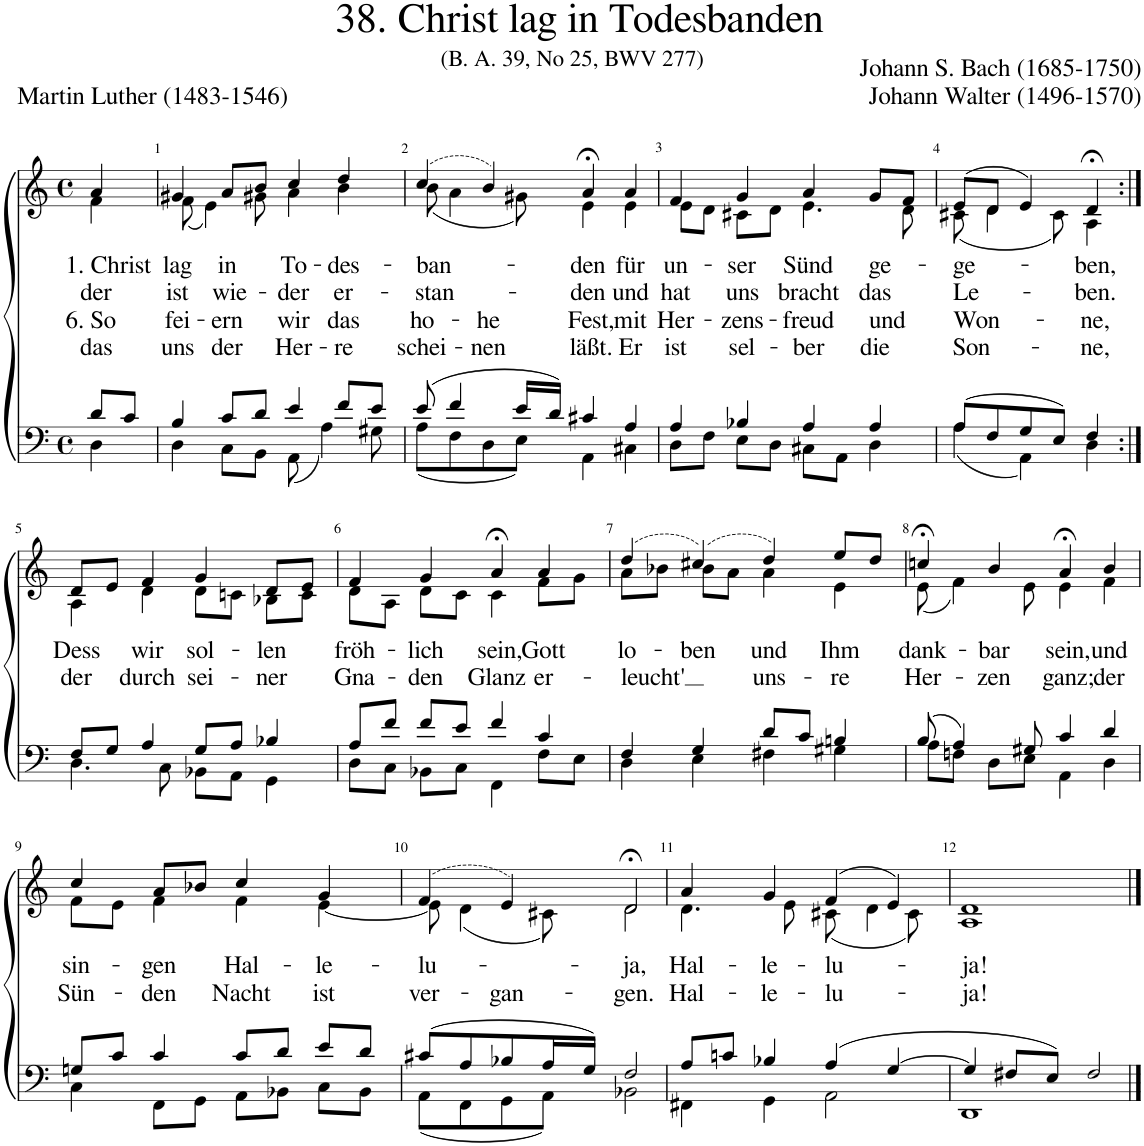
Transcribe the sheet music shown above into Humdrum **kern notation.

**kern	**kern	**text	**text	**text	**text
*part2	*part1	*part1	*part1	*part1	*part1
*staff2	*staff1	*staff1	*staff1	*staff1	*staff1
*I"Tenor/Bass	*I"Soprano/Alto	*	*	*	*
*clefF4	*clefG2	*	*	*	*
*k[]	*k[]	*	*	*	*
*M4/4	*M4/4	*	*	*	*
*met(c)	*met(c)	*	*	*	*
=	=	=	=	=	=
*^	*	*	*	*	*
!	!	!	!LO:LY:b	!LO:LY:b	!LO:LY:b	!LO:LY:b
*	*	*^	*	*	*	*
8d/L	4D\	4a;</	4f\	1. Christ	der	6. So	das
8c/J	.	.	.	.	.	.	.
=1	=1	=1	=1	=1	=1	=1	=1
!	!	!	!	!LO:LY:b	!LO:LY:b	!LO:LY:b	!LO:LY:b
4B/	4D\	4g#X;</	(8f\	lag	ist	fei-	uns
.	.	.	4e\)	.	.	.	.
!	!	!	!	!LO:LY:b	!LO:LY:b	!LO:LY:b	!LO:LY:b
8c/L	8C\L	8a;</L	.	in	wie-	-ern	der
8d/J	8BB\J	8b;</J	8g#X\	.	.	.	.
!	!	!	!	!LO:LY:b	!LO:LY:b	!LO:LY:b	!LO:LY:b
4e/	(8AA\	4cc/	4a\	To-	-der	wir	Her-
.	4A\)	.	.	.	.	.	.
!	!	!	!	!LO:LY:b	!LO:LY:b	!LO:LY:b	!LO:LY:b
8f/L	.	4dd/	4b\	-des-	er-	das	-re
8e/J	8G#X\	.	.	.	.	.	.
=2	=2	=2	=2	=2	=2	=2	=2
!	!	!	!	!LO:LY:b	!LO:LY:b	!LO:LY:b	!LO:LY:b
(8e/	(8A\L	(4cc/	(8b\	-ban-	-stan-	ho-	schei-
4f/	8F\	.	4a\	.	.	.	.
!	!	!	!	!	!	!LO:LY:b	!LO:LY:b
.	8D\	4b/)	.	.	.	-he	-nen
16e/LL	8E\J)	.	8g#X\)	.	.	.	.
16d;</JJ)	.	.	.	.	.	.	.
!	!	!	!	!LO:LY:b	!LO:LY:b	!LO:LY:b	!LO:LY:b
4c#X/	4AA\	4a;<,/	4e\	-den	-den	Fest,	läßt.
!	!	!	!	!LO:LY:b	!LO:LY:b	!LO:LY:b	!LO:LY:b
4A/	4C#X\	4a/	4e\	für	und	mit	Er
=3	=3	=3	=3	=3	=3	=3	=3
!	!	!	!	!LO:LY:b	!LO:LY:b	!LO:LY:b	!LO:LY:b
4A/	8D\L	4f/	8e\L	un-	hat	Her-	ist
.	8F\J	.	8d\J	.	.	.	.
!	!	!	!	!LO:LY:b	!LO:LY:b	!LO:LY:b	!LO:LY:b
4B-X/	8E\L	4g/	8c#X\L	-ser	uns	-zens-	sel-
.	8D\J	.	8d\J	.	.	.	.
!	!	!	!	!LO:LY:b	!LO:LY:b	!LO:LY:b	!LO:LY:b
4A/	8C#X\L	4a/	4.e\	Sünd	bracht	-freud	-ber
.	8AA\J	.	.	.	.	.	.
!	!	!	!	!LO:LY:b	!LO:LY:b	!LO:LY:b	!LO:LY:b
4A/	4D\	8g/L	.	ge-	das	und	die
.	.	8f/J	8d\	.	.	.	.
=4	=4	=4	=4	=4	=4	=4	=4
!	!	!	!	!LO:LY:b	!LO:LY:b	!LO:LY:b	!LO:LY:b
(8A/L	(4A\	(8e/L	(8c#X\	-ge-	Le-	Won-	Son-
8F/	.	8d/J	4d\	.	.	.	.
8G/	4AA\)	4e/)	.	.	.	.	.
8E/J)	.	.	8c#\)	.	.	.	.
!	!	!	!	!LO:LY:b	!LO:LY:b	!LO:LY:b	!LO:LY:b
4F/	4D\	4d;<,/	4A\	-ben,	-ben.	-ne,	-ne,
!!LO:LB:g=z	!!
=5:|!	=5:|!	=5:|!	=5:|!	=5:|!	=5:|!	=5:|!	=5:|!
!	!	!	!	!LO:LY:b	!LO:LY:b	!	!
8F/L	4.D\	8d;</L	4A\	Dess	der	.	.
8G/J	.	8e/J	.	.	.	.	.
!	!	!	!	!LO:LY:b	!LO:LY:b	!	!
4A/	.	4f;</	4d\	wir	durch	.	.
.	8C\	.	.	.	.	.	.
!	!	!	!	!LO:LY:b	!LO:LY:b	!	!
8G/L	8BB-X\L	4g;</	8d\L	sol-	sei-	.	.
8A/J	8AA\J	.	8cn\J	.	.	.	.
!	!	!	!	!LO:LY:b	!LO:LY:b	!	!
4B-X/	4GG\	8d/L	8B-X\L	-len	-ner	.	.
.	.	8e/J	8c\J	.	.	.	.
=6	=6	=6	=6	=6	=6	=6	=6
!	!	!	!	!LO:LY:b	!LO:LY:b	!	!
8A/L	8D\L	4f;</	8d\L	fröh-	Gna-	.	.
8f/J	8C\J	.	8A\J	.	.	.	.
!	!	!	!	!LO:LY:b	!LO:LY:b	!	!
8f/L	8BB-X\L	4g/	8d\L	-lich	-den	.	.
8e/J	8C\J	.	8c\J	.	.	.	.
!	!	!	!	!LO:LY:b	!LO:LY:b	!	!
4f/	4FF\	4a;<,/	4c\	sein,	Glanz	.	.
!	!	!	!	!LO:LY:b	!LO:LY:b	!	!
4c/	8F\L	4a/	8f\L	Gott	er-	.	.
.	8E\J	.	8g\J	.	.	.	.
=7	=7	=7	=7	=7	=7	=7	=7
!	!	!	!	!LO:LY:b	!LO:LY:b	!	!
4F/	4D\	(4dd/	8a\L	lo-	-leucht'	.	.
.	.	.	8b-X\J	.	.	.	.
!	!	!	!	!LO:LY:b	!	!	!
4G/	4E\	(4cc#X/)	8b-\L	-ben	.	.	.
.	.	.	8a\J	.	.	.	.
!	!	!	!	!LO:LY:b	!LO:LY:b	!	!
8d/L	4F#X\	4dd/)	4a\	und	uns-	.	.
8c/J	.	.	.	.	.	.	.
!	!	!	!	!LO:LY:b	!LO:LY:b	!	!
4Bn/	4G#X\	8ee/L	4e\	Ihm	-re	.	.
.	.	8dd/J	.	.	.	.	.
=8	=8	=8	=8	=8	=8	=8	=8
!	!	!	!	!LO:LY:b	!LO:LY:b	!	!
(8B/	8A\L	4ccn;</	(8e\	dank-	Her-	.	.
4A/)	8Fn\J	.	4f\)	.	.	.	.
!	!	!	!	!LO:LY:b	!LO:LY:b	!	!
.	8D\L	4b/	.	-bar	-zen	.	.
8G#X/	8E\J	.	8e\	.	.	.	.
!	!	!	!	!LO:LY:b	!LO:LY:b	!	!
4c/	4AA\	4a;<,/	4e\	sein,	ganz;	.	.
!	!	!	!	!LO:LY:b	!LO:LY:b	!	!
4d/	4D\	4b/	4f\	und	der	.	.
!!LO:LB:g=z	!!
=9	=9	=9	=9	=9	=9	=9	=9
!	!	!	!	!LO:LY:b	!LO:LY:b	!	!
8Gn/L	4C\	4cc;</	8f\L	sin-	Sün-	.	.
8c/J	.	.	8e\J	.	.	.	.
!	!	!	!	!LO:LY:b	!LO:LY:b	!	!
4c/	8FF\L	8a/L	4f\	-gen	-den	.	.
.	8GG\J	8b-X/J	.	.	.	.	.
!	!	!	!	!LO:LY:b	!LO:LY:b	!	!
8c/L	8AA\L	4cc/	4f\	Hal-	Nacht	.	.
8d/J	8BB-X\J	.	.	.	.	.	.
!	!	!	!	!LO:LY:b	!LO:LY:b	!	!
8e/L	8C\L	4g/	[4e\	-le-	ist	.	.
8d/J	8BB-\J	.	.	.	.	.	.
=10	=10	=10	=10	=10	=10	=10	=10
!	!	!	!	!LO:LY:b	!LO:LY:b	!	!
(8c#X/L	(8AA\L	(4f/	8e\]	-lu-	ver-	.	.
8A/	8FF\	.	(4d\	.	.	.	.
!	!	!	!	!	!LO:LY:b	!	!
8B-X/	8GG\	4e/)	.	.	-gan-	.	.
16A/L	8AA\J)	.	8c#X\)	.	.	.	.
16G/JJ)	.	.	.	.	.	.	.
!	!	!	!	!LO:LY:b	!LO:LY:b	!	!
2F/	2BB-X\	2d;<,/	2d\	-ja,	-gen.	.	.
=11	=11	=11	=11	=11	=11	=11	=11
!	!	!	!	!LO:LY:b	!LO:LY:b	!	!
8A/L	4FF#X\	4a;</	4.d\	Hal-	Hal-	.	.
8cn/J	.	.	.	.	.	.	.
!	!	!	!	!LO:LY:b	!LO:LY:b	!	!
4B-X/	4GG\	4g/	.	-le-	-le-	.	.
.	.	.	8e\	.	.	.	.
!	!	!	!	!LO:LY:b	!LO:LY:b	!	!
(4A/	2AA\	(4f;</	(8c#X\	-lu-	-lu-	.	.
.	.	.	4d\	.	.	.	.
[4G/	.	4e/)	.	.	.	.	.
.	.	.	8c#\)	.	.	.	.
=12	=12	=12	=12	=12	=12	=12	=12
!	!	!	!	!LO:LY:b	!LO:LY:b	!	!
4G/]	1DD	1d;<	1A	-ja!	-ja!	.	.
8F#X/L	.	.	.	.	.	.	.
8E/J)	.	.	.	.	.	.	.
2F#;</	.	.	.	.	.	.	.
*v	*v	*	*	*	*	*	*
*	*v	*v	*	*	*	*
==	==	==	==	==	==
*-	*-	*-	*-	*-	*-
